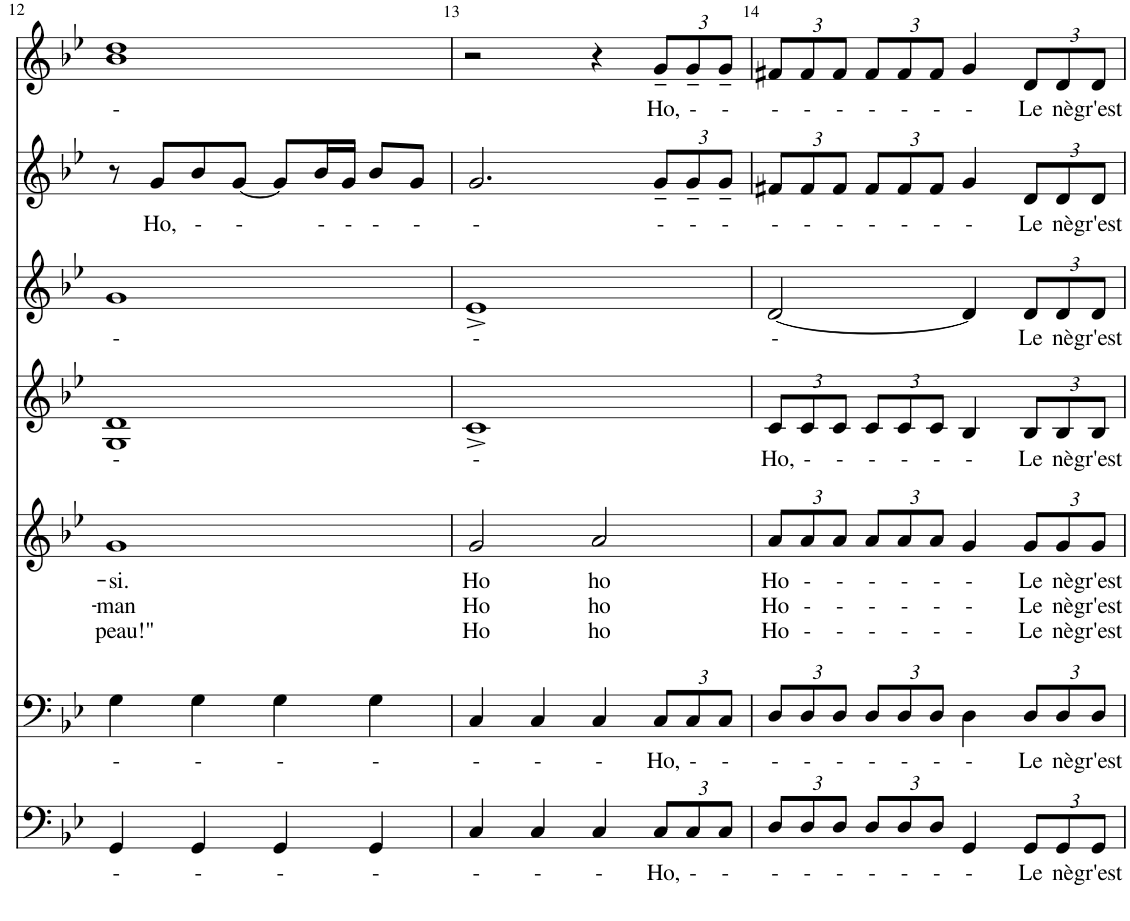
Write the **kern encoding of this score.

**kern	**text	**kern	**text	**kern	**text	**text	**text	**kern	**text	**kern	**text	**kern	**text	**kern	**text
*part7	*part7	*part6	*part6	*part5	*part5	*part5	*part5	*part4	*part4	*part3	*part3	*part2	*part2	*part1	*part1
*staff7	*staff7	*staff6	*staff6	*staff5	*staff5	*staff5	*staff5	*staff4	*staff4	*staff3	*staff3	*staff2	*staff2	*staff1	*staff1
*I"Bas	*	*I"Bar.	*	*I"T.	*	*	*	*I"A2.	*	*I"A1.	*	*I"S2.	*	*I"S1.	*
!!LO:PB:g=z
*clefF4	*	*clefF4	*	*clefG2	*	*	*	*clefG2	*	*clefG2	*	*clefG2	*	*clefG2	*
*	*	*Trd1c2	*	*Trd1c2	*	*	*	*	*	*	*	*	*	*	*
*k[b-e-]	*	*k[b-e-]	*	*k[b-e-]	*	*	*	*k[b-e-]	*	*k[b-e-]	*	*k[b-e-]	*	*k[b-e-]	*
*M4/4	*	*M4/4	*	*M4/4	*	*	*	*M4/4	*	*M4/4	*	*M4/4	*	*M4/4	*
*met(c)	*	*met(c)	*	*met(c)	*	*	*	*met(c)	*	*met(c)	*	*met(c)	*	*met(c)	*
=12	=12	=12	=12	=12	=12	=12	=12	=12	=12	=12	=12	=12	=12	=12	=12
!	!LO:LY:b	!	!LO:LY:b	!	!LO:LY:b	!LO:LY:b	!LO:LY:b	!	!LO:LY:b	!	!LO:LY:b	!	!	!	!LO:LY:b
4GG/	-	4G\	-	1g	-si.	-man	peau!"	1G 1d	-	1g	-	8r	.	1b- 1dd	-
!	!	!	!	!	!	!	!	!	!	!	!	!	!LO:LY:b	!	!
.	.	.	.	.	.	.	.	.	.	.	.	8g/L	Ho,	.	.
!	!LO:LY:b	!	!LO:LY:b	!	!	!	!	!	!	!	!	!	!LO:LY:b	!	!
4GG/	-	4G\	-	.	.	.	.	.	.	.	.	8b-/	-	.	.
!	!	!	!	!	!	!	!	!	!	!	!	!	!LO:LY:b	!	!
.	.	.	.	.	.	.	.	.	.	.	.	[8g/J	-	.	.
!	!LO:LY:b	!	!LO:LY:b	!	!	!	!	!	!	!	!	!	!	!	!
4GG/	-	4G\	-	.	.	.	.	.	.	.	.	8g/L]	.	.	.
!	!	!	!	!	!	!	!	!	!	!	!	!	!LO:LY:b	!	!
.	.	.	.	.	.	.	.	.	.	.	.	16b-/L	-	.	.
!	!	!	!	!	!	!	!	!	!	!	!	!	!LO:LY:b	!	!
.	.	.	.	.	.	.	.	.	.	.	.	16g/JJ	-	.	.
!	!LO:LY:b	!	!LO:LY:b	!	!	!	!	!	!	!	!	!	!LO:LY:b	!	!
4GG/	-	4G\	-	.	.	.	.	.	.	.	.	8b-/L	-	.	.
!	!	!	!	!	!	!	!	!	!	!	!	!	!LO:LY:b	!	!
.	.	.	.	.	.	.	.	.	.	.	.	8g/J	-	.	.
=13	=13	=13	=13	=13	=13	=13	=13	=13	=13	=13	=13	=13	=13	=13	=13
!	!LO:LY:b	!	!LO:LY:b	!	!LO:LY:b	!LO:LY:b	!LO:LY:b	!	!LO:LY:b	!	!LO:LY:b	!	!LO:LY:b	!	!
4C/	-	4C/	-	2g/	Ho	Ho	Ho	1c^	-	1e-^	-	2.g/	-	2r	.
!	!LO:LY:b	!	!LO:LY:b	!	!	!	!	!	!	!	!	!	!	!	!
4C/	-	4C/	-	.	.	.	.	.	.	.	.	.	.	.	.
!	!LO:LY:b	!	!LO:LY:b	!	!LO:LY:b	!LO:LY:b	!LO:LY:b	!	!	!	!	!	!	!	!
4C/	-	4C/	-	2a/	ho	ho	ho	.	.	.	.	.	.	4r	.
*Xbrackettup	*	*	*	*	*	*	*	*	*	*	*	*	*	*	*
!	!LO:LY:b	!	!	!	!	!	!	!	!	!	!	!	!	!	!
*	*	*Xbrackettup	*	*	*	*	*	*	*	*	*	*	*	*	*
!	!	!	!LO:LY:b	!	!	!	!	!	!	!	!	!	!	!	!
*	*	*	*	*	*	*	*	*	*	*	*	*Xbrackettup	*	*	*
!	!	!	!	!	!	!	!	!	!	!	!	!	!LO:LY:b	!	!
*	*	*	*	*	*	*	*	*	*	*	*	*	*	*Xbrackettup	*
!	!	!	!	!	!	!	!	!	!	!	!	!	!	!	!LO:LY:b
12C/L	Ho,	12C/L	Ho,	.	.	.	.	.	.	.	.	12g~/L	-	12g~/L	Ho,
!	!LO:LY:b	!	!LO:LY:b	!	!	!	!	!	!	!	!	!	!LO:LY:b	!	!LO:LY:b
12C/	-	12C/	-	.	.	.	.	.	.	.	.	12g~/	-	12g~/	-
!	!LO:LY:b	!	!LO:LY:b	!	!	!	!	!	!	!	!	!	!LO:LY:b	!	!LO:LY:b
12C/J	-	12C/J	-	.	.	.	.	.	.	.	.	12g~/J	-	12g~/J	-
=14	=14	=14	=14	=14	=14	=14	=14	=14	=14	=14	=14	=14	=14	=14	=14
!	!LO:LY:b	!	!LO:LY:b	!	!	!	!	!	!	!	!	!	!	!	!
*	*	*	*	*Xbrackettup	*	*	*	*	*	*	*	*	*	*	*
!	!	!	!	!	!LO:LY:b	!LO:LY:b	!LO:LY:b	!	!	!	!	!	!	!	!
*	*	*	*	*	*	*	*	*Xbrackettup	*	*	*	*	*	*	*
!	!	!	!	!	!	!	!	!	!LO:LY:b	!	!LO:LY:b	!	!LO:LY:b	!	!LO:LY:b
12D/L	-	12D/L	-	12a/L	Ho	Ho	Ho	12c/L	Ho,	[2d/	-	12f#X/L	-	12f#X/L	-
!	!LO:LY:b	!	!LO:LY:b	!	!LO:LY:b	!LO:LY:b	!LO:LY:b	!	!LO:LY:b	!	!	!	!LO:LY:b	!	!LO:LY:b
12D/	-	12D/	-	12a/	-	-	-	12c/	-	.	.	12f#/	-	12f#/	-
!	!LO:LY:b	!	!LO:LY:b	!	!LO:LY:b	!LO:LY:b	!LO:LY:b	!	!LO:LY:b	!	!	!	!LO:LY:b	!	!LO:LY:b
12D/J	-	12D/J	-	12a/J	-	-	-	12c/J	-	.	.	12f#/J	-	12f#/J	-
!	!LO:LY:b	!	!LO:LY:b	!	!LO:LY:b	!LO:LY:b	!LO:LY:b	!	!LO:LY:b	!	!	!	!LO:LY:b	!	!LO:LY:b
12D/L	-	12D/L	-	12a/L	-	-	-	12c/L	-	.	.	12f#/L	-	12f#/L	-
!	!LO:LY:b	!	!LO:LY:b	!	!LO:LY:b	!LO:LY:b	!LO:LY:b	!	!LO:LY:b	!	!	!	!LO:LY:b	!	!LO:LY:b
12D/	-	12D/	-	12a/	-	-	-	12c/	-	.	.	12f#/	-	12f#/	-
!	!LO:LY:b	!	!LO:LY:b	!	!LO:LY:b	!LO:LY:b	!LO:LY:b	!	!LO:LY:b	!	!	!	!LO:LY:b	!	!LO:LY:b
12D/J	-	12D/J	-	12a/J	-	-	-	12c/J	-	.	.	12f#/J	-	12f#/J	-
!	!LO:LY:b	!	!LO:LY:b	!	!LO:LY:b	!LO:LY:b	!LO:LY:b	!	!LO:LY:b	!	!	!	!LO:LY:b	!	!LO:LY:b
4GG/	-	4D\	-	4g/	-	-	-	4B-/	-	4d/]	.	4g/	-	4g/	-
!	!LO:LY:b	!	!LO:LY:b	!	!LO:LY:b	!LO:LY:b	!LO:LY:b	!	!LO:LY:b	!	!	!	!	!	!
*	*	*	*	*	*	*	*	*	*	*Xbrackettup	*	*	*	*	*
!	!	!	!	!	!	!	!	!	!	!	!LO:LY:b	!	!LO:LY:b	!	!LO:LY:b
12GG/L	Le	12D/L	Le	12g/L	Le	Le	Le	12B-/L	Le	12d/L	Le	12d/L	Le	12d/L	Le
!	!LO:LY:b	!	!LO:LY:b	!	!LO:LY:b	!LO:LY:b	!LO:LY:b	!	!LO:LY:b	!	!LO:LY:b	!	!LO:LY:b	!	!LO:LY:b
12GG/	nè-	12D/	nè-	12g/	nè-	nè-	nè-	12B-/	nè-	12d/	nè-	12d/	nè-	12d/	nè-
!	!LO:LY:b	!	!LO:LY:b	!	!LO:LY:b	!LO:LY:b	!LO:LY:b	!	!LO:LY:b	!	!LO:LY:b	!	!LO:LY:b	!	!LO:LY:b
12GG/J	-gr'est	12D/J	-gr'est	12g/J	-gr'est	-gr'est	-gr'est	12B-/J	-gr'est	12d/J	-gr'est	12d/J	-gr'est	12d/J	-gr'est
=	=	=	=	=	=	=	=	=	=	=	=	=	=	=	=
*-	*-	*-	*-	*-	*-	*-	*-	*-	*-	*-	*-	*-	*-	*-	*-
